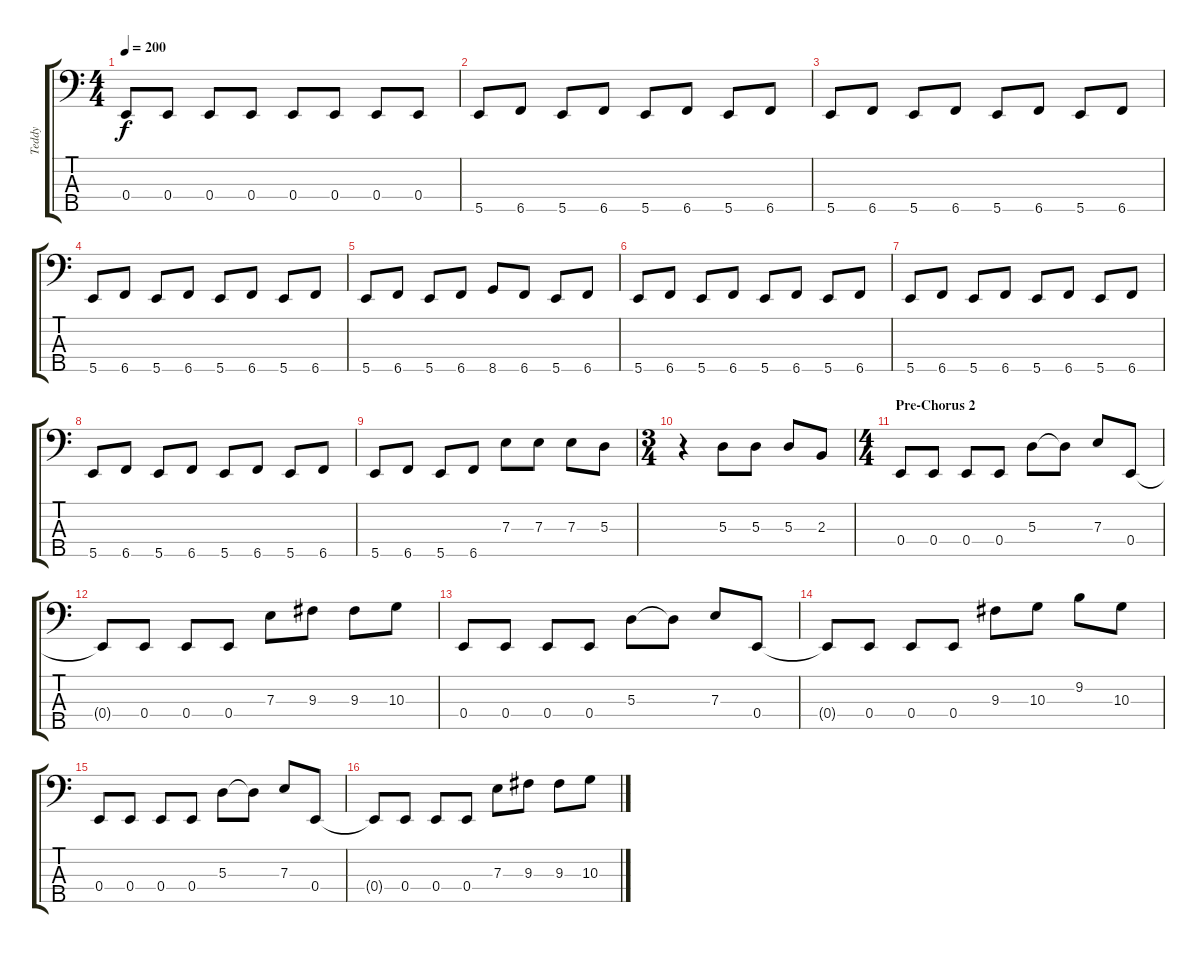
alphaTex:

\track ("Teddy" "Teddy") {instrument electricbassfinger}
\staff {score tabs}
\tuning (G2 D2 A1 E1 B0) {hide}
\ts (4 4)
\tempo 200
\clef f4
\ks c
0.4.8{dy f} 0.4.8 0.4.8 0.4.8 0.4.8 0.4.8 0.4.8 0.4.8 |
5.5.8 6.5.8 5.5.8 6.5.8 5.5.8 6.5.8 5.5.8 6.5.8 |
5.5.8 6.5.8 5.5.8 6.5.8 5.5.8 6.5.8 5.5.8 6.5.8 |
5.5.8 6.5.8 5.5.8 6.5.8 5.5.8 6.5.8 5.5.8 6.5.8 |
5.5.8 6.5.8 5.5.8 6.5.8 8.5.8 6.5.8 5.5.8 6.5.8 |
5.5.8 6.5.8 5.5.8 6.5.8 5.5.8 6.5.8 5.5.8 6.5.8 |
5.5.8 6.5.8 5.5.8 6.5.8 5.5.8 6.5.8 5.5.8 6.5.8 |
5.5.8 6.5.8 5.5.8 6.5.8 5.5.8 6.5.8 5.5.8 6.5.8 |
5.5.8 6.5.8 5.5.8 6.5.8 7.3.8 7.3.8 7.3.8 5.3.8 |
\ts (3 4)
r.4 5.3.8 5.3.8 5.3.8 2.3.8 |
\ts (4 4)
\section ("" "Pre-Chorus 2")
0.4.8 0.4.8 0.4.8 0.4.8 5.3.8 5.3{t}.8 7.3.8 0.4.8 |
0.4{t}.8 0.4.8 0.4.8 0.4.8 7.3.8 9.3.8 9.3.8 10.3.8 |
0.4.8 0.4.8 0.4.8 0.4.8 5.3.8 5.3{t}.8 7.3.8 0.4.8 |
0.4{t}.8 0.4.8 0.4.8 0.4.8 9.3.8 10.3.8 9.2.8 10.3.8 |
0.4.8 0.4.8 0.4.8 0.4.8 5.3.8 5.3{t}.8 7.3.8 0.4.8 |
0.4{t}.8 0.4.8 0.4.8 0.4.8 7.3.8 9.3.8 9.3.8 10.3.8
